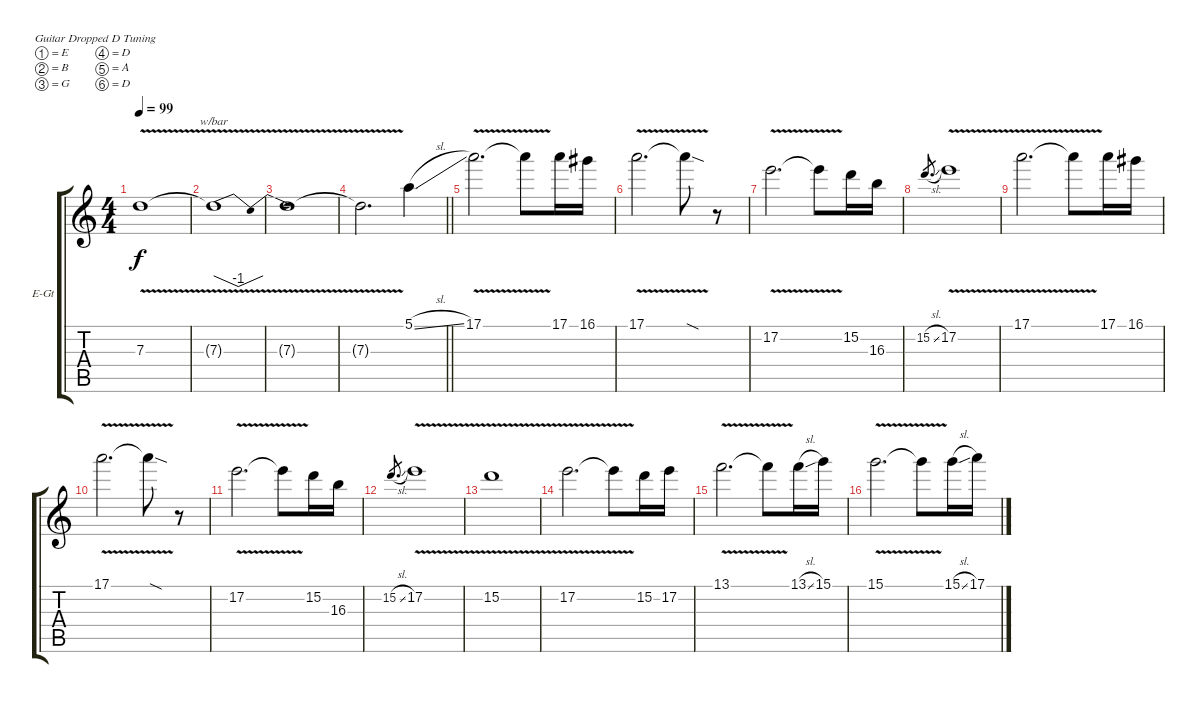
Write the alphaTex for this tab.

\bracketExtendMode groupsimilarinstruments
\firstSystemTrackNameOrientation horizontal
\otherSystemsTrackNameOrientation horizontal
\track ("Guitar (Gilmour)" "E-Gt") {instrument electricguitarjazz}
\staff {score tabs}
\tuning (E4 B3 G3 D3 A2 D2)
\ts (4 4)
\tempo 99
\clef g2
\ks c
7.3{v}.1{dy f} |
7.3{v t}.1{tbe (dip default 0 0 15 -4 15.6 -4 27.599999999999998 0)} |
7.3{v t}.1 |
\barLineRight lightlight
7.3{v t}.2{d} 5.1{sl}.4 |
17.1{v}.2{d} 17.1{v t}.8 17.1.16 16.1.16 |
17.1{v}.2{d} 17.1{v sod t}.8 r.8 |
17.2{v}.2{d} 17.2{v t}.8 15.2.16 16.3.16 |
15.2{sl}.8{d gr} 17.2{v}.1 |
17.1{v}.2{d} 17.1{v t}.8 17.1.16 16.1.16 |
17.1{v}.2{d} 17.1{v sod t}.8 r.8 |
17.2{v}.2{d} 17.2{v t}.8 15.2.16 16.3.16 |
15.2{sl}.8{d gr} 17.2{v}.1 |
15.2{v}.1 |
17.2{v}.2{d} 17.2{t}.8 15.2.16 17.2.16 |
13.1{v}.2{d} 13.1{v t}.8 13.1{sl}.16 15.1.16 |
15.1{v}.2{d} 15.1{v t}.8 15.1{sl}.16 17.1.16
